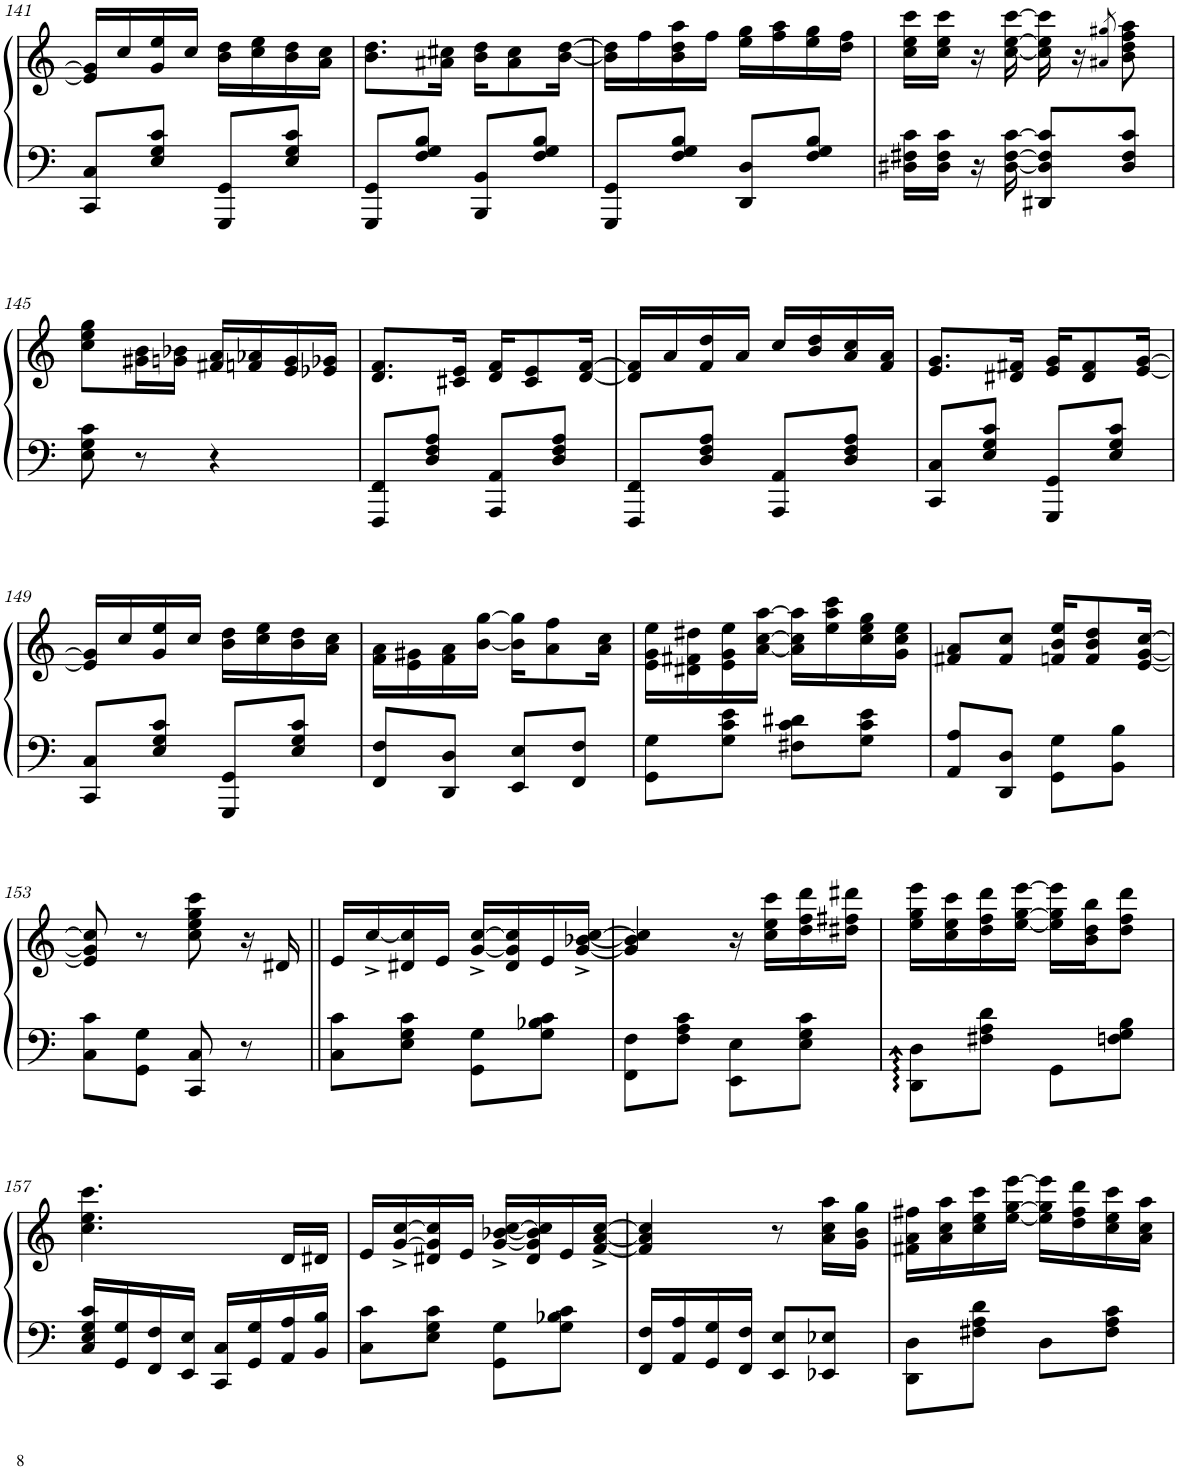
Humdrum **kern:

**kern	**kern
*part1	*part1
*staff2	*staff1
*I"Honky Tonk Piano	*
*I'Hnk. Pno.	*
!!LO:PB:g=z
*clefF4	*clefG2
*k[]	*k[]
*M2/4	*M2/4
=141	=141
8CC/ 8C/L	16e/] 16g/]LL
.	16cc/
8E/ 8G/ 8c/J	16g/ 16ee/
.	16cc/JJ
8GGG/ 8GG/L	16b\ 16dd\LL
.	16cc\ 16ee\
8E/ 8G/ 8c/J	16b\ 16dd\
.	16a\ 16cc\JJ
=142	=142
8GGG/ 8GG/L	8.b\ 8.dd\L
8F/ 8G/ 8B/J	.
.	16a#X\ 16cc#X\Jk
8BBB/ 8BB/L	16b\ 16dd\KL
.	8a#\ 8cc#\
8F/ 8G/ 8B/J	.
.	[16b\ [16dd\Jk
=143	=143
8GGG/ 8GG/L	16b\] 16dd\]LL
.	16ff\
8F/ 8G/ 8B/J	16b\ 16dd\ 16aa\
.	16ff\JJ
8DD/ 8D/L	16ee\ 16gg\LL
.	16ff\ 16aa\
8F/ 8G/ 8B/J	16ee\ 16gg\
.	16dd\ 16ff\JJ
=144	=144
16D#X\ 16F#X\ 16c\LL	16cc\ 16ee\ 16ccc\LL
16D#\ 16F#\ 16c\JJ	16cc\ 16ee\ 16ccc\JJ
16r	16r
[16D#\ [16F#\ [16c\	[16cc\ [16ee\ [16ccc\
8DD#X/ 8D#/] 8F#/] 8c/]L	16cc\] 16ee\] 16ccc\]
.	16r
.	8qa#X/ 8qgg#X/
8D#/ 8F#/ 8c/J	8b\ 8dd\ 8ff\ 8aa\
!!LO:LB:g=z
=145	=145
8E\ 8G\ 8c\	8cc\ 8ee\ 8gg\L
8r	16g#X\ 16b\L
.	16gn\ 16b-X\JJ
4r	16f#X/ 16a/LL
.	16fn/ 16a-X/
.	16e/ 16g/
.	16e-X/ 16g-X/JJ
=146	=146
8FFF/ 8FF/L	8.d/ 8.f/L
8D/ 8F/ 8A/J	.
.	16c#X/ 16e/Jk
8AAA/ 8AA/L	16d/ 16f/KL
.	8c#/ 8e/
8D/ 8F/ 8A/J	.
.	[16d/ [16f/Jk
=147	=147
8FFF/ 8FF/L	16d/] 16f/]LL
.	16a/
8D/ 8F/ 8A/J	16f/ 16dd/
.	16a/JJ
8AAA/ 8AA/L	16cc/LL
.	16b/ 16dd/
8D/ 8F/ 8A/J	16a/ 16cc/
.	16f/ 16a/JJ
=148	=148
8CC/ 8C/L	8.e/ 8.g/L
8E/ 8G/ 8c/J	.
.	16d#X/ 16f#X/Jk
8GGG/ 8GG/L	16e/ 16g/KL
.	8d#/ 8f#/
8E/ 8G/ 8c/J	.
.	[16e/ [16g/Jk
!!LO:LB:g=z
=149	=149
8CC/ 8C/L	16e/] 16g/]LL
.	16cc/
8E/ 8G/ 8c/J	16g/ 16ee/
.	16cc/JJ
8GGG/ 8GG/L	16b\ 16dd\LL
.	16cc\ 16ee\
8E/ 8G/ 8c/J	16b\ 16dd\
.	16a\ 16cc\JJ
=150	=150
8FF/ 8F/L	16f\ 16a\LL
.	16e\ 16g#X\
8DD/ 8D/J	16f\ 16a\
.	[16b\ [16gg\JJ
8EE/ 8E/L	16b\] 16gg\]KL
.	8a\ 8ff\
8FF/ 8F/J	.
.	16a\ 16cc\Jk
=151	=151
8GG\ 8G\L	16e\ 16g\ 16ee\LL
.	16d#X\ 16f#X\ 16dd#X\
8G\ 8c\ 8e\J	16e\ 16g\ 16ee\
.	[16a\ [16cc\ [16aa\JJ
8F#X\ 8c\ 8d#X\L	16a\] 16cc\] 16aa\]LL
.	16ee\ 16aa\ 16ccc\
8G\ 8c\ 8e\J	16cc\ 16ee\ 16gg\
.	16g\ 16cc\ 16ee\JJ
=152	=152
8AA/ 8A/L	8f#X/ 8a/L
8DD/ 8D/J	8f#/ 8cc/J
8GG\ 8G\L	16fn/ 16b/ 16ee/KL
.	8f/ 8b/ 8dd/
8BB\ 8B\J	.
.	[16e/ [16g/ [16cc/Jk
!!LO:LB:g=z
=153	=153
8C\ 8c\L	8e/] 8g/] 8cc/]
8GG\ 8G\J	8r
8CC/ 8C/	8cc\ 8ee\ 8gg\ 8ccc\
8r	16r
.	16d#X/
=154||	=154||
8C\ 8c\L	16e/LL
.	[16cc^/
8E\ 8G\ 8c\J	16d#X/ 16cc/]
.	16e/JJ
8GG\ 8G\L	[16g/^ [16cc/^LL
.	16d#/ 16g/] 16cc/]
8G\ 8B-X\ 8c\J	16e/
.	[16g/^ [16b-X/^ [16cc/^JJ
=155	=155
8FF\ 8F\L	4g/] 4b-/] 4cc/]
8F\ 8A\ 8c\J	.
8EE\ 8E\L	16r
.	16cc\ 16ee\ 16ccc\LL
8E\ 8G\ 8c\J	16dd\ 16ff\ 16ddd\
.	16dd#X\ 16ff#X\ 16ddd#X\JJ
=156	=156
8DD\ 8D\L	16ee\ 16gg\ 16eee\LL
.	16cc\ 16ee\ 16ccc\
8F#X\ 8A\ 8d\J	16dd\ 16ff\ 16ddd\
.	[16ee\ [16gg\ [16eee\JJ
8GG\L	16ee\] 16gg\] 16eee\]LL
.	16b\ 16dd\ 16bb\J
8Fn\ 8G\ 8B\J	8dd\ 8ff\ 8ddd\J
!!LO:LB:g=z
=157	=157
16C/ 16E/ 16G/ 16c/LL	4.cc\ 4.ee\ 4.ccc\
16GG/ 16G/	.
16FF/ 16F/	.
16EE/ 16E/JJ	.
16CC/ 16C/LL	.
16GG/ 16G/	.
16AA/ 16A/	16d/LL
16BB/ 16B/JJ	16d#X/JJ
=158	=158
8C\ 8c\L	16e/LL
.	[>16g/^ [16cc/^
8E\ 8G\ 8c\J	16d#X/ 16g/] 16cc/]
.	16e/JJ
8GG\ 8G\L	[16g/^ [16b-X/^ [16cc/^LL
.	16d#/ 16g/] 16b-/] 16cc/]
8G\ 8B-X\ 8c\J	16e/
.	[16f/^ [16a/^ [16cc/^JJ
=159	=159
16FF/ 16F/LL	4f/] 4a/] 4cc/]
16AA/ 16A/	.
16GG/ 16G/	.
16FF/ 16F/JJ	.
8EE/ 8E/L	8r
8EE-X/ 8E-X/J	16a\ 16cc\ 16aa\LL
.	16g\ 16b\ 16gg\JJ
=160	=160
8DD\ 8D\L	16f#X\ 16a\ 16ff#X\LL
.	16a\ 16cc\ 16aa\
8F#X\ 8A\ 8d\J	16cc\ 16ee\ 16ccc\
.	[16ee\ [16gg\ [16eee\JJ
8D\L	16ee\] 16gg\] 16eee\]LL
.	16dd\ 16ff#\ 16ddd\
8F#\ 8A\ 8c\J	16cc\ 16ee\ 16ccc\
.	16a\ 16cc\ 16aa\JJ
=	=
*-	*-
